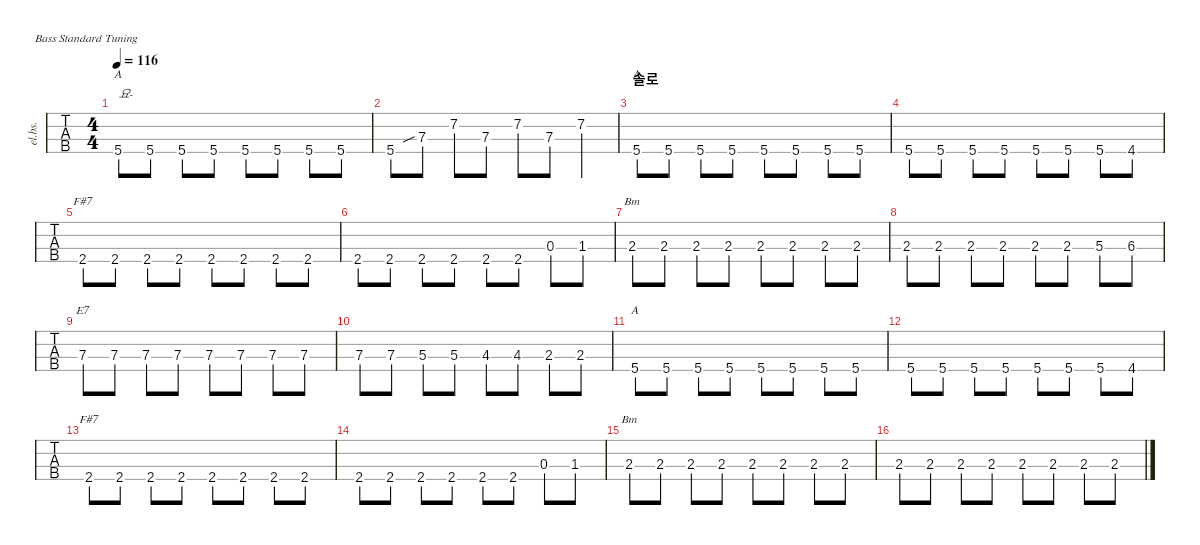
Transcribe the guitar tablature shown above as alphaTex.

\defaultSystemsLayout 4
\hideDynamics
\bracketExtendMode nobrackets
\track ("Electric Bass" "el.bs.") {instrument electricbassfinger}
\staff {tabs}
\tuning (G2 D2 A1 E1)
\chord ("A" x x x 5) {showdiagram false showfingering false}
\chord ("F#7" x x x 2) {showdiagram false showfingering false}
\chord ("Bm" x x x 7) {firstfret 7 showdiagram false showfingering false}
\chord ("E7" x x 7 x) {firstfret 7 showdiagram false showfingering false}
\ts (4 4)
\tempo 116
\clef f4
\ks c
5.4.8{ch "A" txt "요-" dy mf} 5.4.8 5.4.8 5.4.8 5.4.8 5.4.8 5.4.8 5.4.8 |
5.4.8 7.3{sib}.8 7.2.8 7.3.8 7.2.8 7.3.8 7.2.4 |
\section ("" "솔로")
5.4.8{ch "A"} 5.4.8 5.4.8 5.4.8 5.4.8 5.4.8 5.4.8 5.4.8 |
5.4.8 5.4.8 5.4.8 5.4.8 5.4.8 5.4.8 5.4.8 4.4{acc #}.8 |
2.4{acc #}.8{ch "F#7"} 2.4{acc #}.8 2.4{acc #}.8 2.4{acc #}.8 2.4{acc #}.8 2.4{acc #}.8 2.4{acc #}.8 2.4{acc #}.8 |
2.4{acc #}.8 2.4{acc #}.8 2.4{acc #}.8 2.4{acc #}.8 2.4{acc #}.8 2.4{acc #}.8 0.3.8 1.3{acc #}.8 |
2.3.8{ch "Bm"} 2.3.8 2.3.8 2.3.8 2.3.8 2.3.8 2.3.8 2.3.8 |
2.3.8 2.3.8 2.3.8 2.3.8 2.3.8 2.3.8 5.3.8 6.3{acc #}.8 |
7.3.8{ch "E7"} 7.3.8 7.3.8 7.3.8 7.3.8 7.3.8 7.3.8 7.3.8 |
7.3.8 7.3.8 5.3.8 5.3.8 4.3{acc #}.8 4.3{acc #}.8 2.3.8 2.3.8 |
5.4.8{ch "A"} 5.4.8 5.4.8 5.4.8 5.4.8 5.4.8 5.4.8 5.4.8 |
5.4.8 5.4.8 5.4.8 5.4.8 5.4.8 5.4.8 5.4.8 4.4{acc #}.8 |
2.4{acc #}.8{ch "F#7"} 2.4{acc #}.8 2.4{acc #}.8 2.4{acc #}.8 2.4{acc #}.8 2.4{acc #}.8 2.4{acc #}.8 2.4{acc #}.8 |
2.4{acc #}.8 2.4{acc #}.8 2.4{acc #}.8 2.4{acc #}.8 2.4{acc #}.8 2.4{acc #}.8 0.3.8 1.3{acc #}.8 |
2.3.8{ch "Bm"} 2.3.8 2.3.8 2.3.8 2.3.8 2.3.8 2.3.8 2.3.8 |
2.3.8 2.3.8 2.3.8 2.3.8 2.3.8 2.3.8 2.3.8 2.3.8
